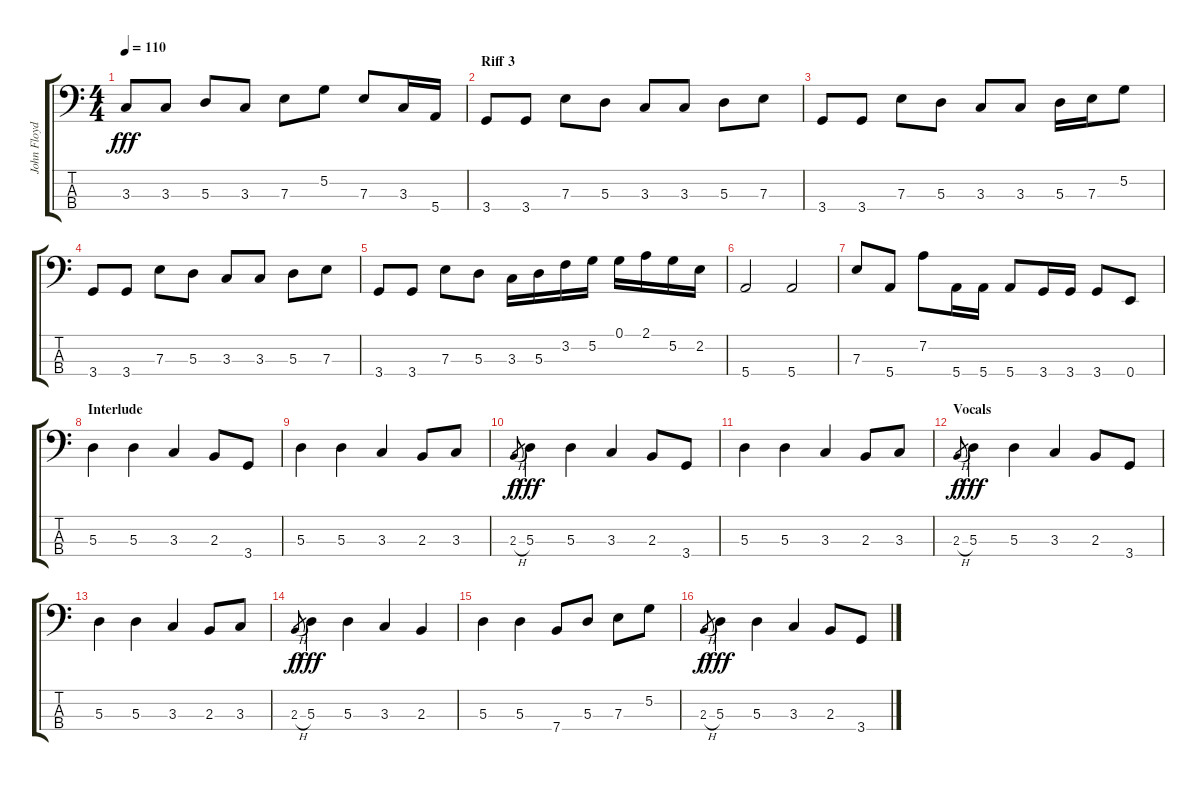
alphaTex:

\track ("John Floyd" "John Floyd") {instrument acousticguitarsteel}
\staff {score tabs}
\tuning (G2 D2 A1 E1) {hide}
\ts (4 4)
\tempo 110
\clef f4
\ks c
3.3.8{dy fff} 3.3.8 5.3.8 3.3.8 7.3.8 5.2.8 7.3.8 3.3.16 5.4.16 |
\section ("" "Riff 3")
3.4.8 3.4.8 7.3.8 5.3.8 3.3.8 3.3.8 5.3.8 7.3.8 |
3.4.8 3.4.8 7.3.8 5.3.8 3.3.8 3.3.8 5.3.16 7.3.16 5.2.8 |
3.4.8 3.4.8 7.3.8 5.3.8 3.3.8 3.3.8 5.3.8 7.3.8 |
3.4.8 3.4.8 7.3.8 5.3.8 3.3.16 5.3.16 3.2.16 5.2.16 0.1.16 2.1.16 5.2.16 2.2.16 |
5.4.2 5.4.2 |
7.3.8 5.4.8 7.2.8 5.4.16 5.4.16 5.4.8 3.4.16 3.4.16 3.4.8 0.4.8 |
\section ("" "Interlude")
5.3.4 5.3.4 3.3.4 2.3.8 3.4.8 |
5.3.4 5.3.4 3.3.4 2.3.8 3.3.8 |
2.3{h}.8{gr dy f} 5.3.4{dy fff} 5.3.4 3.3.4 2.3.8 3.4.8 |
5.3.4 5.3.4 3.3.4 2.3.8 3.3.8 |
\section ("" "Vocals")
2.3{h}.8{gr dy f} 5.3.4{dy fff} 5.3.4 3.3.4 2.3.8 3.4.8 |
5.3.4 5.3.4 3.3.4 2.3.8 3.3.8 |
2.3{h}.8{gr dy f} 5.3.4{dy fff} 5.3.4 3.3.4 2.3.4 |
5.3.4 5.3.4 7.4.8 5.3.8 7.3.8 5.2.8 |
2.3{h}.8{gr dy f} 5.3.4{dy fff} 5.3.4 3.3.4 2.3.8 3.4.8
